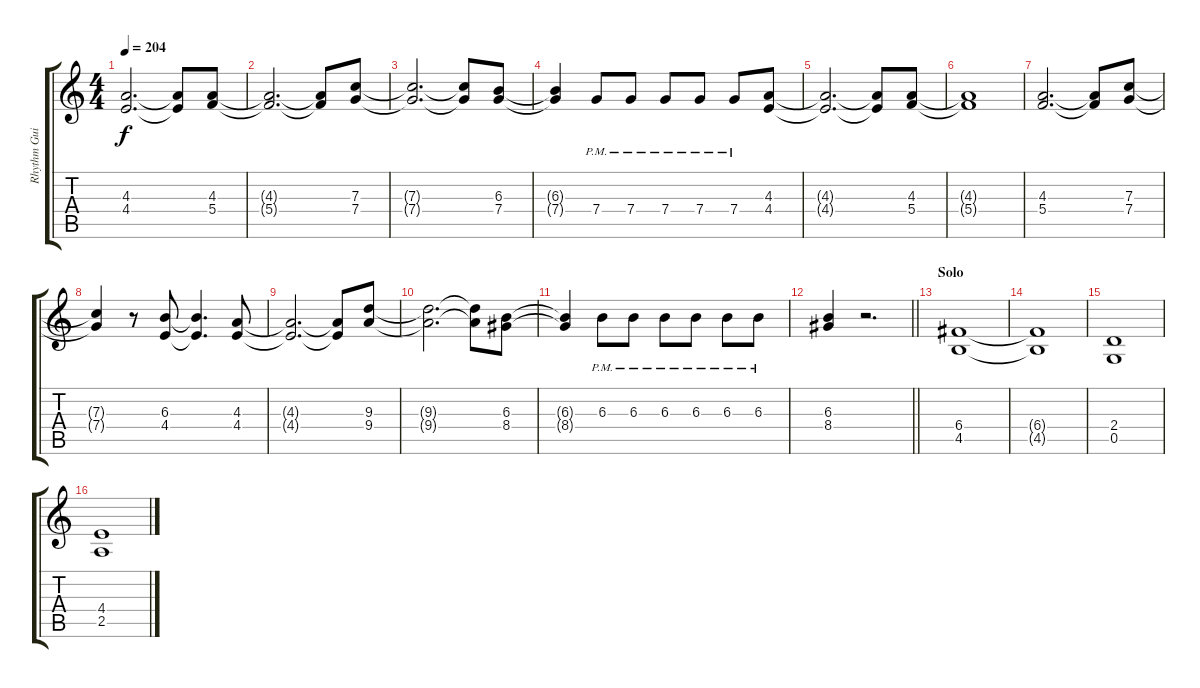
\track ("Rhythm Guitar II" "Rhythm Gui") {instrument overdrivenguitar}
\staff {score tabs}
\tuning (D4 A3 F3 C3 G2 D2) {hide}
\ts (4 4)
\tempo 204
\clef g2
\ks c
(4.3{t} 4.4{t}).2{d dy f} (4.3{t} 4.4{t}).8 (4.3 5.4).8 |
(4.3{t} 5.4{t}).2{d} (4.3{t} 5.4{t}).8 (7.3 7.4).8 |
(7.3{t} 7.4{t}).2{d} (7.3{t} 7.4{t}).8 (6.3 7.4).8 |
(6.3{t} 7.4{t}).4 7.4{pm}.8 7.4{pm}.8 7.4{pm}.8 7.4{pm}.8 7.4{pm}.8 (4.3 4.4).8 |
(4.3{t} 4.4{t}).2{d} (4.3{t} 4.4{t}).8 (4.3 5.4).8 |
(4.3{t} 5.4{t}).1 |
(4.3 5.4).2{d} (4.3{t} 5.4{t}).8 (7.3 7.4).8 |
(7.3{t} 7.4{t}).4 r.8 (6.3 4.4).8 (6.3{t} 4.4{t}).4{d} (4.3 4.4).8 |
(4.3{t} 4.4{t}).2{d} (4.3{t} 4.4{t}).8 (9.3 9.4).8 |
(9.3{t} 9.4{t}).2{d} (9.3{t} 9.4{t}).8 (6.3 8.4).8 |
(6.3{t} 8.4{t}).4 6.3{pm}.8 6.3{pm}.8 6.3{pm}.8 6.3{pm}.8 6.3{pm}.8 6.3{pm}.8 |
\barLineRight lightlight
(6.3 8.4).4 r.2{d} |
\section ("" "Solo")
(6.4 4.5).1{balance 12} |
(6.4{t} 4.5{t}).1 |
(2.4 0.5).1 |
(4.4 2.5).1
